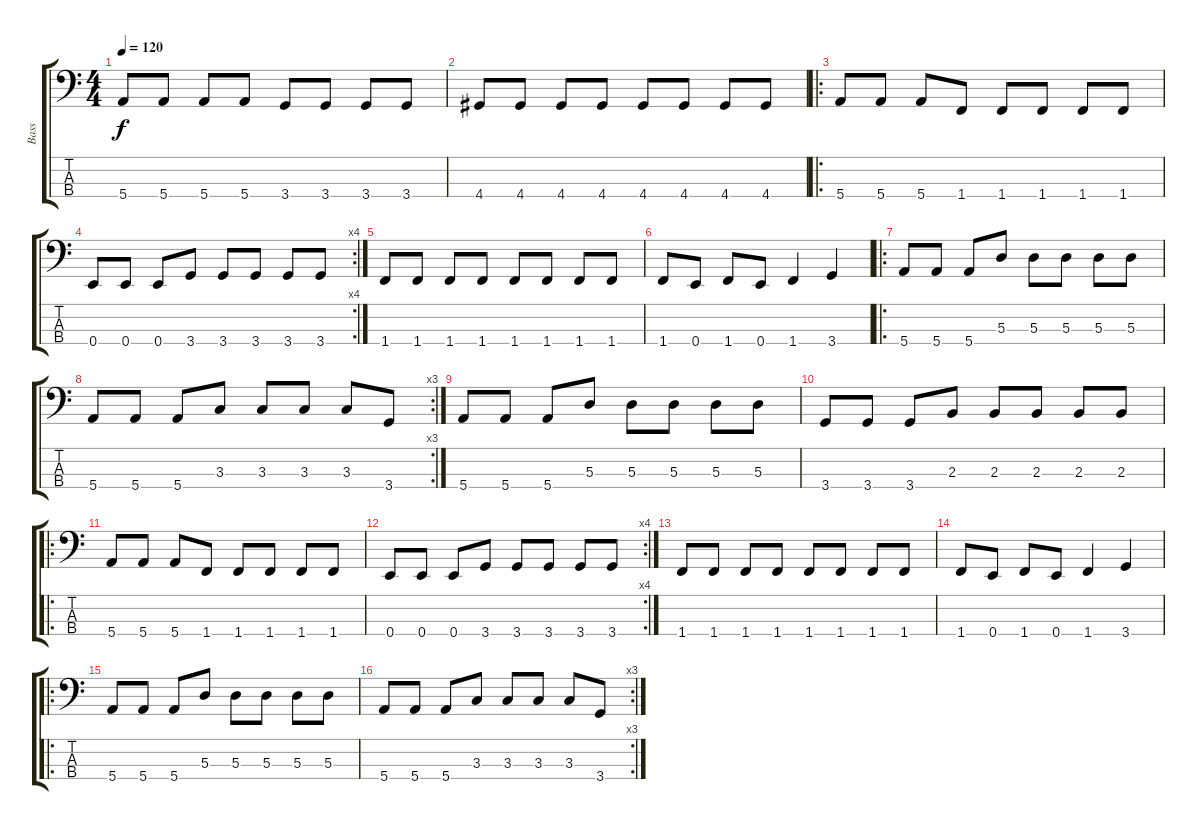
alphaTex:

\track ("Bass" "Bass") {instrument electricbassfinger}
\staff {score tabs}
\tuning (G2 D2 A1 E1) {hide}
\ts (4 4)
\tempo 120
\clef f4
\ks c
5.4.8{dy f} 5.4.8 5.4.8 5.4.8 3.4.8 3.4.8 3.4.8 3.4.8 |
4.4.8 4.4.8 4.4.8 4.4.8 4.4.8 4.4.8 4.4.8 4.4.8 |
\ro
5.4.8 5.4.8 5.4.8 1.4.8 1.4.8 1.4.8 1.4.8 1.4.8 |
\rc 4
0.4.8 0.4.8 0.4.8 3.4.8 3.4.8 3.4.8 3.4.8 3.4.8 |
1.4.8 1.4.8 1.4.8 1.4.8 1.4.8 1.4.8 1.4.8 1.4.8 |
1.4.8 0.4.8 1.4.8 0.4.8 1.4.4 3.4.4 |
\ro
5.4.8 5.4.8 5.4.8 5.3.8 5.3.8 5.3.8 5.3.8 5.3.8 |
\rc 3
5.4.8 5.4.8 5.4.8 3.3.8 3.3.8 3.3.8 3.3.8 3.4.8 |
5.4.8 5.4.8 5.4.8 5.3.8 5.3.8 5.3.8 5.3.8 5.3.8 |
3.4.8 3.4.8 3.4.8 2.3.8 2.3.8 2.3.8 2.3.8 2.3.8 |
\ro
5.4.8 5.4.8 5.4.8 1.4.8 1.4.8 1.4.8 1.4.8 1.4.8 |
\rc 4
0.4.8 0.4.8 0.4.8 3.4.8 3.4.8 3.4.8 3.4.8 3.4.8 |
1.4.8 1.4.8 1.4.8 1.4.8 1.4.8 1.4.8 1.4.8 1.4.8 |
1.4.8 0.4.8 1.4.8 0.4.8 1.4.4 3.4.4 |
\ro
5.4.8 5.4.8 5.4.8 5.3.8 5.3.8 5.3.8 5.3.8 5.3.8 |
\rc 3
5.4.8 5.4.8 5.4.8 3.3.8 3.3.8 3.3.8 3.3.8 3.4.8
